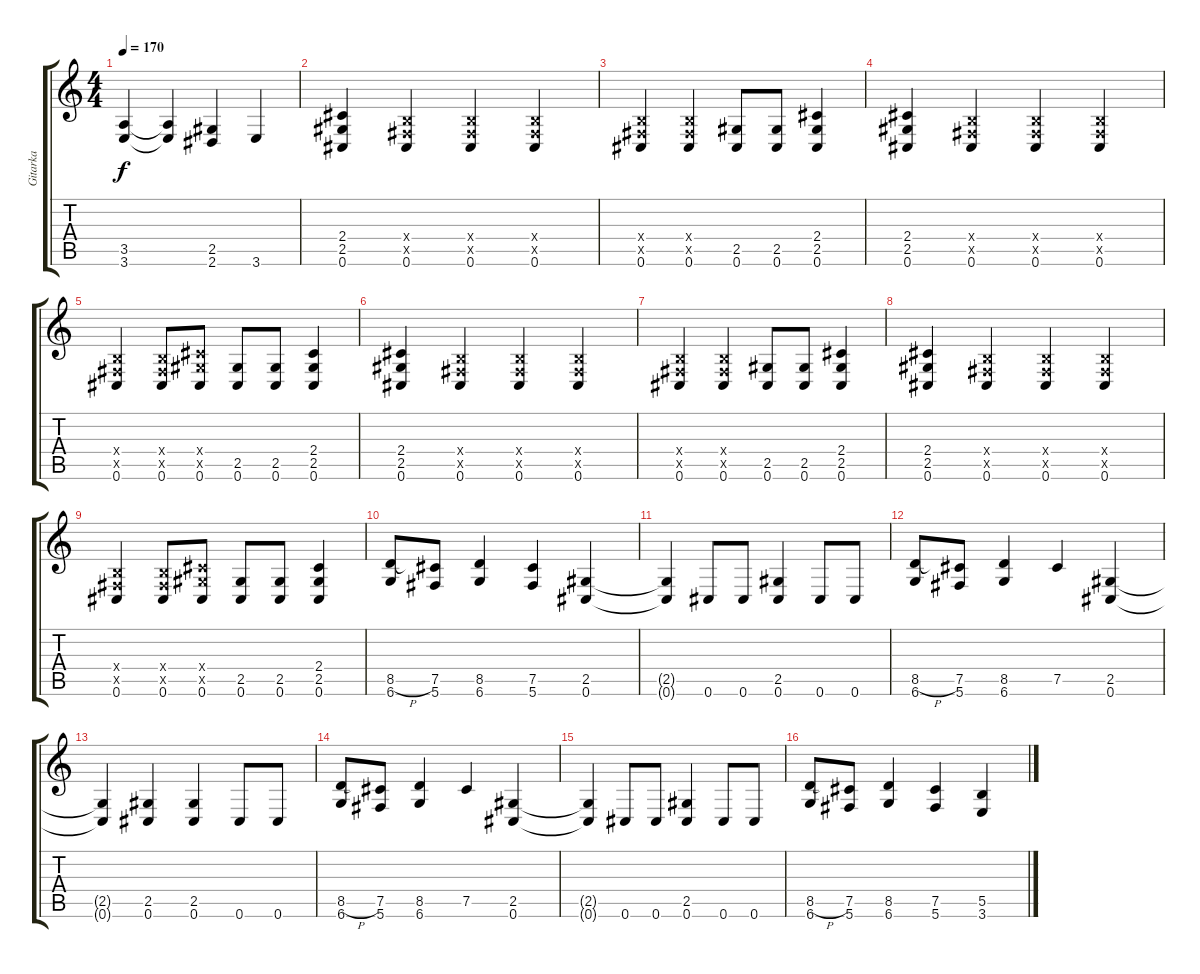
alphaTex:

\track ("Gitarka" "Gitarka") {instrument distortionguitar}
\staff {score tabs}
\tuning (Db4 Ab3 E3 B2 Gb2 Db2) {hide}
\ts (4 4)
\tempo 170
\clef g2
\ks c
(3.5 3.6).4{dy f} (3.5{t} 3.6{t}).4 (2.5 2.6).4 3.6.4 |
(2.4 2.5 0.6).4 (0.4{x} 0.5{x} 0.6).4 (0.4{x} 0.5{x} 0.6).4 (0.4{x} 0.5{x} 0.6).4 |
(0.4{x} 0.5{x} 0.6).4 (0.4{x} 0.5{x} 0.6).4 (2.5 0.6).8 (2.5 0.6).8 (2.4 2.5 0.6).4 |
(2.4 2.5 0.6).4 (0.4{x} 0.5{x} 0.6).4 (0.4{x} 0.5{x} 0.6).4 (0.4{x} 0.5{x} 0.6).4 |
(0.4{x} 0.5{x} 0.6).4 (0.4{x} 0.5{x} 0.6).8 (2.4{x} 2.5{x} 0.6).8 (2.5 0.6).8 (2.5 0.6).8 (2.4 2.5 0.6).4 |
(2.4 2.5 0.6).4 (0.4{x} 0.5{x} 0.6).4 (0.4{x} 0.5{x} 0.6).4 (0.4{x} 0.5{x} 0.6).4 |
(0.4{x} 0.5{x} 0.6).4 (0.4{x} 0.5{x} 0.6).4 (2.5 0.6).8 (2.5 0.6).8 (2.4 2.5 0.6).4 |
(2.4 2.5 0.6).4 (0.4{x} 0.5{x} 0.6).4 (0.4{x} 0.5{x} 0.6).4 (0.4{x} 0.5{x} 0.6).4 |
(0.4{x} 0.5{x} 0.6).4 (0.4{x} 0.5{x} 0.6).8 (2.4{x} 2.5{x} 0.6).8 (2.5 0.6).8 (2.5 0.6).8 (2.4 2.5 0.6).4 |
(8.5{h} 6.6).8 (7.5 5.6).8 (8.5 6.6).4 (7.5 5.6).4 (2.5 0.6).4 |
(2.5{t} 0.6{t}).4 0.6.8 0.6.8 (2.5 0.6).4 0.6.8 0.6.8 |
(8.5{h} 6.6).8 (7.5 5.6).8 (8.5 6.6).4 7.5.4 (2.5 0.6).4 |
(2.5{t} 0.6{t}).4 (2.5 0.6).4 (2.5 0.6).4 0.6.8 0.6.8 |
(8.5{h} 6.6).8 (7.5 5.6).8 (8.5 6.6).4 7.5.4 (2.5 0.6).4 |
(2.5{t} 0.6{t}).4 0.6.8 0.6.8 (2.5 0.6).4 0.6.8 0.6.8 |
(8.5{h} 6.6).8 (7.5 5.6).8 (8.5 6.6).4 (7.5 5.6).4 (5.5 3.6).4
